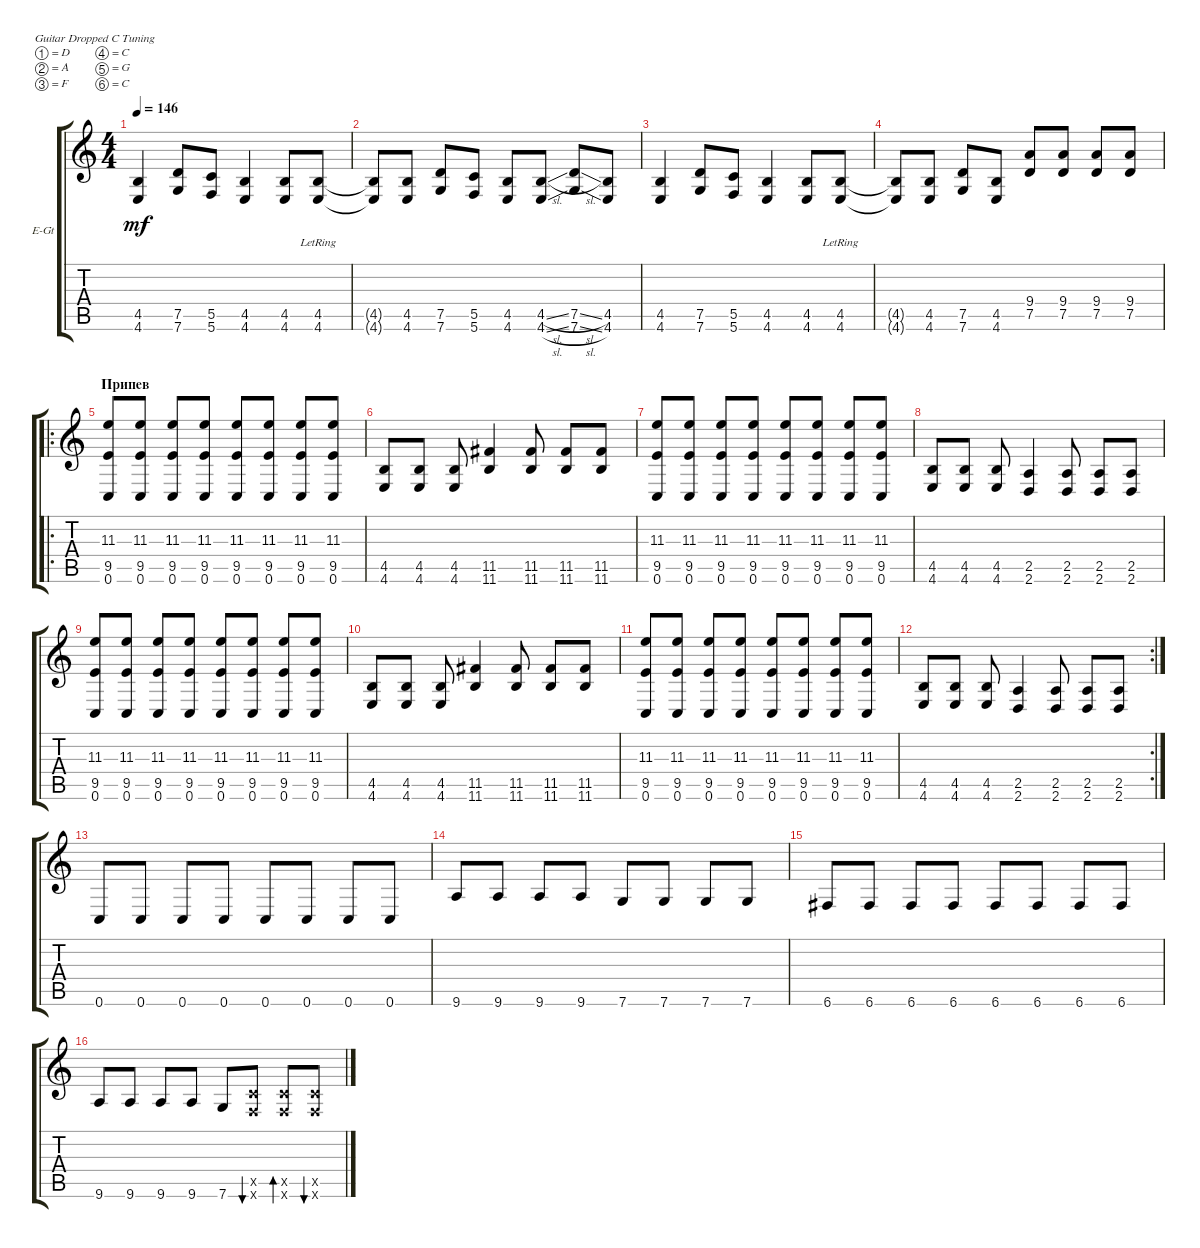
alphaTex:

\defaultSystemsLayout 4
\bracketExtendMode groupsimilarinstruments
\firstSystemTrackNameOrientation horizontal
\otherSystemsTrackNameOrientation horizontal
\track ("Guitar" "E-Gt") {instrument distortionguitar}
\staff {score tabs}
\tuning (D4 A3 F3 C3 G2 C2)
\ts (4 4)
\tempo 146
\clef g2
\ks c
(4.6 4.5).4{dy mf} (7.6 7.5).8 (5.6 5.5).8 (4.6 4.5).4 (4.6 4.5).8 (4.6{lr} 4.5).8 |
(4.6{t} 4.5{t}).8 (4.6 4.5).8 (7.6 7.5).8 (5.6 5.5).8 (4.6 4.5).8 (4.6{sl} 4.5{sl}).8 (7.6{sl} 7.5{sl}).8 (4.6 4.5).8 |
(4.6 4.5).4 (7.6 7.5).8 (5.6 5.5).8 (4.6 4.5).4 (4.6 4.5).8 (4.6{lr} 4.5).8 |
(4.6{t} 4.5{t}).8 (4.6 4.5).8 (7.6 7.5).8 (4.6 4.5).8 (7.5 9.4).8 (7.5 9.4).8 (7.5 9.4).8 (7.5 9.4).8 |
\ro
\section ("" "Припев")
(9.5 11.3 0.6).8 (9.5 11.3 0.6).8 (9.5 11.3 0.6).8 (9.5 11.3 0.6).8 (9.5 11.3 0.6).8 (9.5 11.3 0.6).8 (9.5 11.3 0.6).8 (9.5 11.3 0.6).8 |
(4.6 4.5).8 (4.6 4.5).8 (4.6 4.5).8 (11.6 11.5).4 (11.6 11.5).8 (11.6 11.5).8 (11.6 11.5).8 |
(9.5 11.3 0.6).8 (9.5 11.3 0.6).8 (9.5 11.3 0.6).8 (9.5 11.3 0.6).8 (9.5 11.3 0.6).8 (9.5 11.3 0.6).8 (9.5 11.3 0.6).8 (9.5 11.3 0.6).8 |
(4.6 4.5).8 (4.6 4.5).8 (4.6 4.5).8 (2.6 2.5).4 (2.6 2.5).8 (2.6 2.5).8 (2.6 2.5).8 |
(9.5 11.3 0.6).8 (9.5 11.3 0.6).8 (9.5 11.3 0.6).8 (9.5 11.3 0.6).8 (9.5 11.3 0.6).8 (9.5 11.3 0.6).8 (9.5 11.3 0.6).8 (9.5 11.3 0.6).8 |
(4.6 4.5).8 (4.6 4.5).8 (4.6 4.5).8 (11.6 11.5).4 (11.6 11.5).8 (11.6 11.5).8 (11.6 11.5).8 |
(9.5 11.3 0.6).8 (9.5 11.3 0.6).8 (9.5 11.3 0.6).8 (9.5 11.3 0.6).8 (9.5 11.3 0.6).8 (9.5 11.3 0.6).8 (9.5 11.3 0.6).8 (9.5 11.3 0.6).8 |
\rc 2
(4.6 4.5).8 (4.6 4.5).8 (4.6 4.5).8 (2.6 2.5).4 (2.6 2.5).8 (2.6 2.5).8 (2.6 2.5).8 |
0.6.8 0.6.8 0.6.8 0.6.8 0.6.8 0.6.8 0.6.8 0.6.8 |
9.6.8 9.6.8 9.6.8 9.6.8 7.6.8 7.6.8 7.6.8 7.6.8 |
6.6.8 6.6.8 6.6.8 6.6.8 6.6.8 6.6.8 6.6.8 6.6.8 |
9.6.8 9.6.8 9.6.8 9.6.8 7.6.8 (5.6{x} 5.5{x}).8{bu 30} (5.5{x} 5.6{x}).8{bd 30} (5.5{x} 5.6{x}).8{bu 30}
